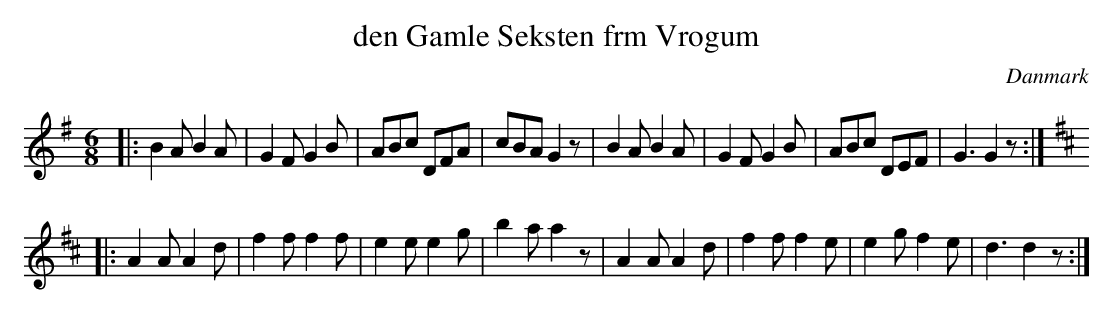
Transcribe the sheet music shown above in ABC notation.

X:1
T: den Gamle Seksten frm Vr\ogum
O: Danmark
M: 6/8
L: 1/8
K: G
|:\
B2A B2A | G2F G2B | ABc DFA | cBA G2z |\
B2A B2A | G2F G2B | ABc DEF | G3 G2z :|
K: D
|:\
A2A A2d | f2f f2f | e2e e2g | b2a a2z |\
A2A A2d | f2f f2e | e2g f2e | d3 d2z :|
